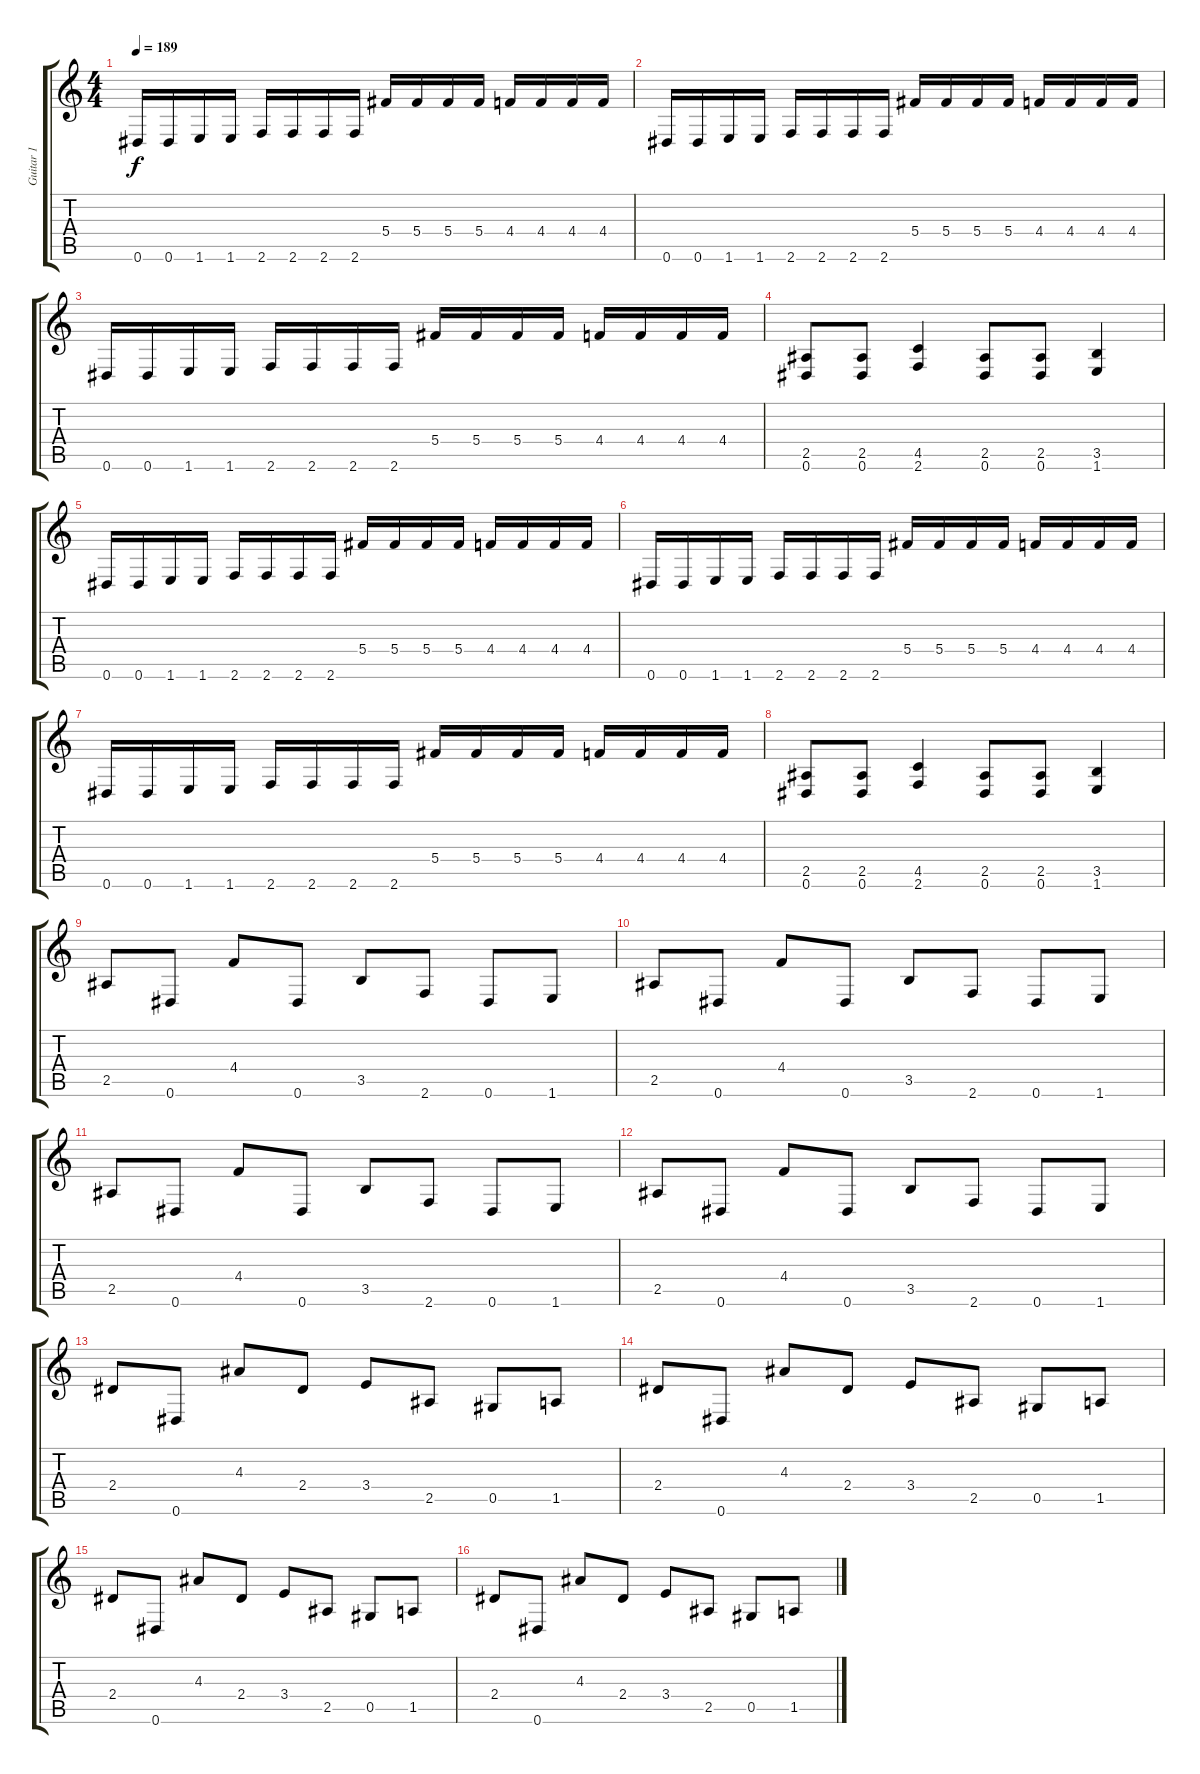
\track ("Guitar 1" "Guitar 1") {instrument distortionguitar}
\staff {score tabs}
\tuning (Eb4 Bb3 Gb3 Db3 Ab2 Eb2) {hide}
\ts (4 4)
\tempo 189
\clef g2
\ks c
0.6.16{dy f} 0.6.16 1.6.16 1.6.16 2.6.16 2.6.16 2.6.16 2.6.16 5.4.16 5.4.16 5.4.16 5.4.16 4.4.16 4.4.16 4.4.16 4.4.16 |
0.6.16 0.6.16 1.6.16 1.6.16 2.6.16 2.6.16 2.6.16 2.6.16 5.4.16 5.4.16 5.4.16 5.4.16 4.4.16 4.4.16 4.4.16 4.4.16 |
0.6.16 0.6.16 1.6.16 1.6.16 2.6.16 2.6.16 2.6.16 2.6.16 5.4.16 5.4.16 5.4.16 5.4.16 4.4.16 4.4.16 4.4.16 4.4.16 |
(2.5 0.6).8 (2.5 0.6).8 (4.5 2.6).4 (2.5 0.6).8 (2.5 0.6).8 (3.5 1.6).4 |
0.6.16 0.6.16 1.6.16 1.6.16 2.6.16 2.6.16 2.6.16 2.6.16 5.4.16 5.4.16 5.4.16 5.4.16 4.4.16 4.4.16 4.4.16 4.4.16 |
0.6.16 0.6.16 1.6.16 1.6.16 2.6.16 2.6.16 2.6.16 2.6.16 5.4.16 5.4.16 5.4.16 5.4.16 4.4.16 4.4.16 4.4.16 4.4.16 |
0.6.16 0.6.16 1.6.16 1.6.16 2.6.16 2.6.16 2.6.16 2.6.16 5.4.16 5.4.16 5.4.16 5.4.16 4.4.16 4.4.16 4.4.16 4.4.16 |
(2.5 0.6).8 (2.5 0.6).8 (4.5 2.6).4 (2.5 0.6).8 (2.5 0.6).8 (3.5 1.6).4 |
2.5.8 0.6.8 4.4.8 0.6.8 3.5.8 2.6.8 0.6.8 1.6.8 |
2.5.8 0.6.8 4.4.8 0.6.8 3.5.8 2.6.8 0.6.8 1.6.8 |
2.5.8 0.6.8 4.4.8 0.6.8 3.5.8 2.6.8 0.6.8 1.6.8 |
2.5.8 0.6.8 4.4.8 0.6.8 3.5.8 2.6.8 0.6.8 1.6.8 |
2.4.8 0.6.8 4.3.8 2.4.8 3.4.8 2.5.8 0.5.8 1.5.8 |
2.4.8 0.6.8 4.3.8 2.4.8 3.4.8 2.5.8 0.5.8 1.5.8 |
2.4.8 0.6.8 4.3.8 2.4.8 3.4.8 2.5.8 0.5.8 1.5.8 |
2.4.8 0.6.8 4.3.8 2.4.8 3.4.8 2.5.8 0.5.8 1.5.8
